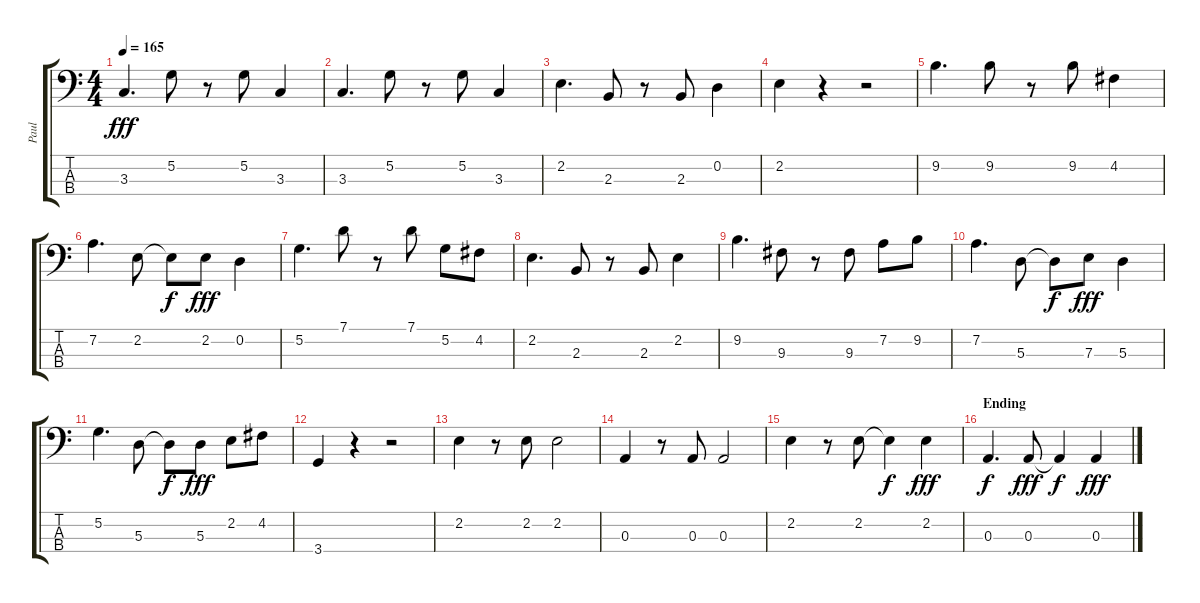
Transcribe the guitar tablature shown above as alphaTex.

\track ("Paul" "Paul") {instrument electricbasspick}
\staff {score tabs}
\tuning (G2 D2 A1 E1) {hide}
\ts (4 4)
\tempo 165
\clef f4
\ks c
3.3.4{d dy fff} 5.2.8 r.8 5.2.8 3.3.4 |
3.3.4{d} 5.2.8 r.8 5.2.8 3.3.4 |
2.2.4{d} 2.3.8 r.8 2.3.8 0.2.4 |
2.2.4 r.4 r.2 |
9.2.4{d} 9.2.8 r.8 9.2.8 4.2.4 |
7.2.4{d} 2.2.8 2.2{t}.8{dy f} 2.2.8{dy fff} 0.2.4 |
5.2.4{d} 7.1.8 r.8 7.1.8 5.2.8 4.2.8 |
2.2.4{d} 2.3.8 r.8 2.3.8 2.2.4 |
9.2.4{d} 9.3.8 r.8 9.3.8 7.2.8 9.2.8 |
7.2.4{d} 5.3.8 5.3{t}.8{dy f} 7.3.8{dy fff} 5.3.4 |
5.2.4{d} 5.3.8 5.3{t}.8{dy f} 5.3.8{dy fff} 2.2.8 4.2.8 |
3.4.4 r.4 r.2 |
2.2.4 r.8 2.2.8 2.2.2 |
0.3.4 r.8 0.3.8 0.3.2 |
2.2.4 r.8 2.2.8 2.2{t}.4{dy f} 2.2.4{dy fff} |
\section ("" "Ending")
0.3.4{d dy f volume 11} 0.3.8{dy fff} 0.3{t}.4{dy f} 0.3.4{dy fff}
